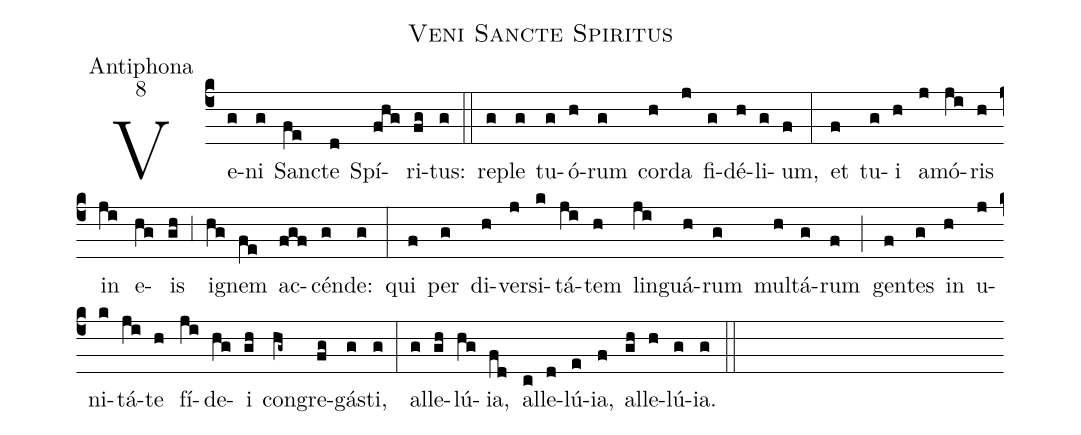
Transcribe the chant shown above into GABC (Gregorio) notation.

name:Veni Sancte Spiritus;
office-part:Antiphona;
mode:8;
%%
(c4) Ve(g)ni(g) San(fe)cte(d) Spí(fhg)ri(fg)tus:(g) (::)
re(g)ple(g) tu(g)ó(h)rum(g) cor(h)da(j) fi(g)dé(h)li(g)um,(f) (:)
et(f) tu(g)i(h) a(j)mó(ji)ris(h) in(ji) e(hg)is(gh) (,3) i(hg)gnem(fe) ac(fgf)cén(g)de:(g) (:)
qui(f) per(g) di(h)ver(j)si(k)tá(ji)tem(h) lin(ji)guá(h)rum(g) mul(h)tá(g)rum(f) (;) gen(f)tes(g) in(h) u(j)ni(k)tá(ji)te(h) fí(ji)de(hg)i(gh) con(hg~)gre(fg)gá(g)sti,(g) (:)
al(g)le(gh)lú(hg)ia,(fd) al(c)le(d)lú(e)ia,(f) al(gh)le(h)lú(g)ia.(g) (::)
